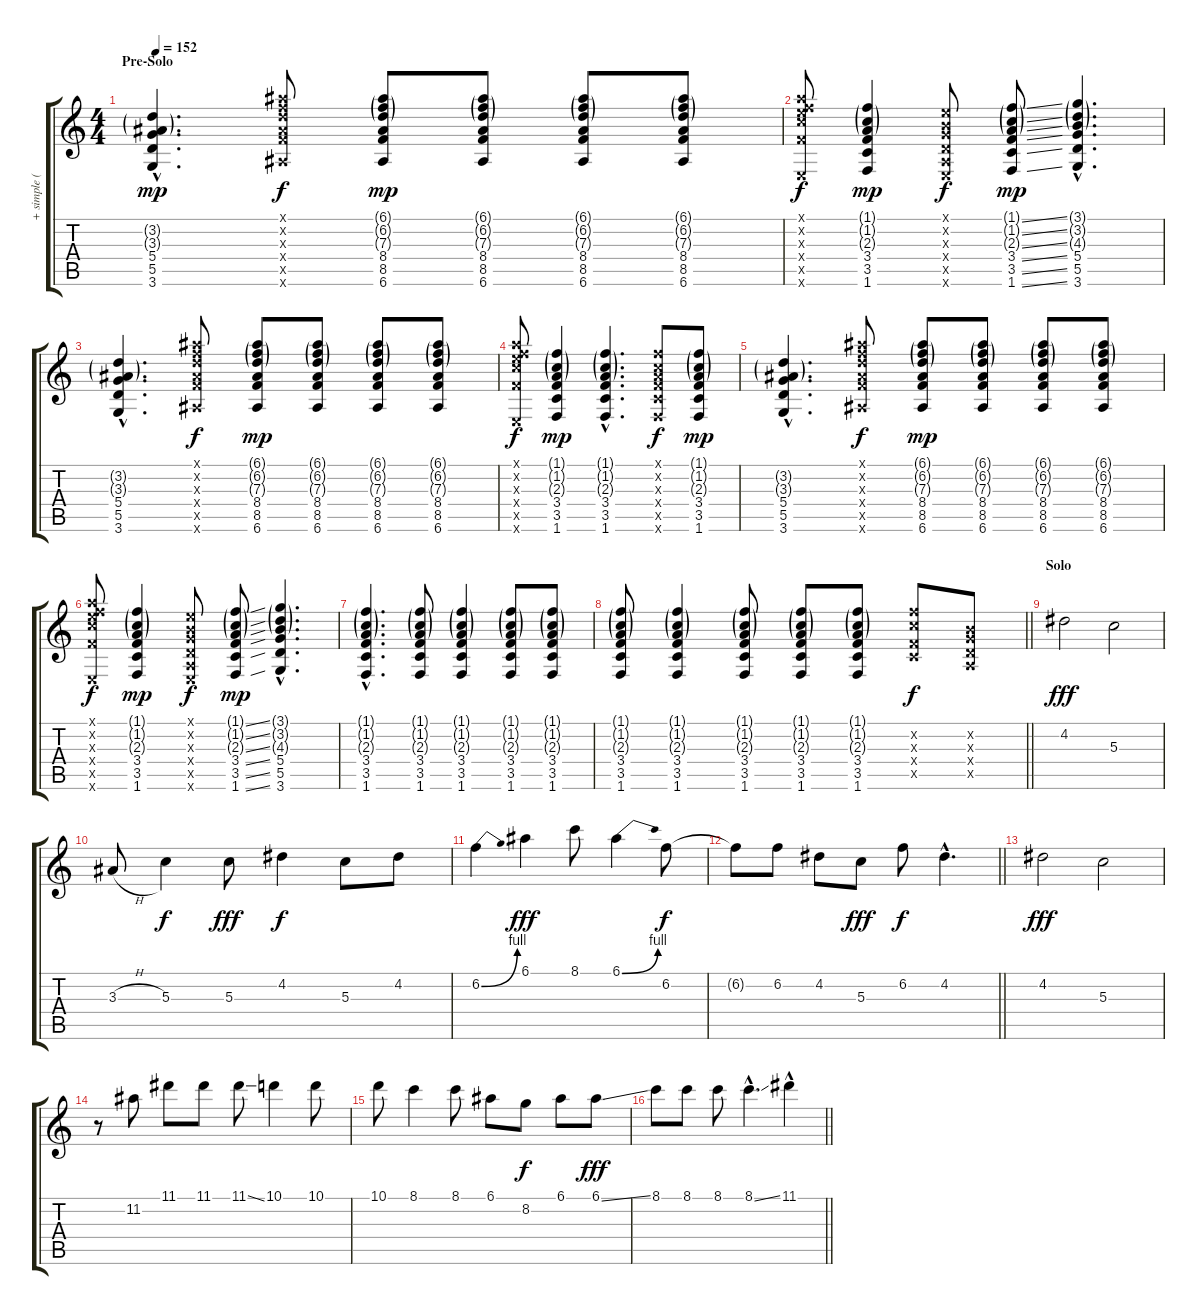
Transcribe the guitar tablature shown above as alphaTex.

\track ("+ simple (easy as pie !) (4electric) " "+ simple (") {instrument electricguitarclean}
\staff {score tabs}
\tuning (E4 B3 G3 D3 A2 E2) {hide}
\ts (4 4)
\section ("" "Pre-Solo")
\tempo 152
\clef g2
\ks c
(3.2{g hac} 3.3{g hac} 5.4{hac} 5.5{hac} 3.6{hac}).4{d dy mp} (6.1{x} 6.2{x} 7.3{x} 8.4{x} 8.5{x} 6.6{x}).8{dy f} (6.1{g} 6.2{g} 7.3{g} 8.4 8.5 6.6).8{dy mp} (6.1{g} 6.2{g} 7.3{g} 8.4 8.5 6.6).8 (6.1{g} 6.2{g} 7.3{g} 8.4 8.5 6.6).8 (6.1{g} 6.2{g} 7.3{g} 8.4 8.5 6.6).8 |
(0.1{x} 10.2{x} 10.3{x} 10.4{x} 8.5{x} 0.6{x}).8{dy f} (1.1{g} 1.2{g} 2.3{g} 3.4 3.5 1.6).4{dy mp} (0.1{x} 0.2{x} 0.3{x} 0.4{x} 0.5{x} 0.6{x}).8{dy f} (1.1{ss g} 1.2{ss g} 2.3{ss g} 3.4{ss} 3.5{ss} 1.6{ss}).8{dy mp} (3.1{g hac} 3.2{g hac} 4.3{g hac} 5.4{hac} 5.5{hac} 3.6{hac}).4{d} |
(3.2{g hac} 3.3{g hac} 5.4{hac} 5.5{hac} 3.6{hac}).4{d} (6.1{x} 6.2{x} 7.3{x} 8.4{x} 8.5{x} 6.6{x}).8{dy f} (6.1{g} 6.2{g} 7.3{g} 8.4 8.5 6.6).8{dy mp} (6.1{g} 6.2{g} 7.3{g} 8.4 8.5 6.6).8 (6.1{g} 6.2{g} 7.3{g} 8.4 8.5 6.6).8 (6.1{g} 6.2{g} 7.3{g} 8.4 8.5 6.6).8 |
(0.1{x} 10.2{x} 10.3{x} 10.4{x} 8.5{x} 0.6{x}).8{dy f} (1.1{g} 1.2{g} 2.3{g} 3.4 3.5 1.6).4{dy mp} (1.1{g hac} 1.2{g hac} 2.3{g hac} 3.4{hac} 3.5{hac} 1.6{hac}).4{d} (1.1{x} 1.2{x} 2.3{x} 3.4{x} 3.5{x} 1.6{x}).8{dy f} (1.1{g} 1.2{g} 2.3{g} 3.4 3.5 1.6).8{dy mp} |
(3.2{g hac} 3.3{g hac} 5.4{hac} 5.5{hac} 3.6{hac}).4{d} (6.1{x} 6.2{x} 7.3{x} 8.4{x} 8.5{x} 6.6{x}).8{dy f} (6.1{g} 6.2{g} 7.3{g} 8.4 8.5 6.6).8{dy mp} (6.1{g} 6.2{g} 7.3{g} 8.4 8.5 6.6).8 (6.1{g} 6.2{g} 7.3{g} 8.4 8.5 6.6).8 (6.1{g} 6.2{g} 7.3{g} 8.4 8.5 6.6).8 |
(0.1{x} 10.2{x} 10.3{x} 10.4{x} 8.5{x} 0.6{x}).8{dy f} (1.1{g} 1.2{g} 2.3{g} 3.4 3.5 1.6).4{dy mp} (0.1{x} 0.2{x} 0.3{x} 0.4{x} 0.5{x} 0.6{x}).8{dy f} (1.1{ss g} 1.2{ss g} 2.3{ss g} 3.4{ss} 3.5{ss} 1.6{ss}).8{dy mp} (3.1{g hac} 3.2{g hac} 4.3{g hac} 5.4{hac} 5.5{hac} 3.6{hac}).4{d} |
(1.1{g hac} 1.2{g hac} 2.3{g hac} 3.4{hac} 3.5{hac} 1.6{hac}).4{d} (1.1{g} 1.2{g} 2.3{g} 3.4 3.5 1.6).8 (1.1{g} 1.2{g} 2.3{g} 3.4 3.5 1.6).4 (1.1{g} 1.2{g} 2.3{g} 3.4 3.5 1.6).8 (1.1{g} 1.2{g} 2.3{g} 3.4 3.5 1.6).8 |
\barLineRight lightlight
(1.1{g} 1.2{g} 2.3{g} 3.4 3.5 1.6).8 (1.1{g} 1.2{g} 2.3{g} 3.4 3.5 1.6).4 (1.1{g} 1.2{g} 2.3{g} 3.4 3.5 1.6).8 (1.1{g} 1.2{g} 2.3{g} 3.4 3.5 1.6).8 (1.1{g} 1.2{g} 2.3{g} 3.4 3.5 1.6).8 (6.2{x} 5.3{x} 3.4{x} 3.5{x}).8{dy f} (0.2{x} 0.3{x} 0.4{x} 0.5{x}).8 |
\section ("" "Solo")
4.2.2{dy fff} 5.3.2 |
3.3{h}.8 5.3.4{dy f} 5.3.8{dy fff} 4.2.4{dy f} 5.3.8 4.2.8 |
6.2{be (bend 0 0 60 4)}.4 6.1.4{dy fff} 8.1.8 6.1{be (bend 0 0 60 4)}.4 6.2.8{dy f} |
\barLineRight lightlight
6.2{t}.8 6.2.8 4.2.8 5.3.8{dy fff} 6.2.8{dy f} 4.2{hac}.4{d} |
4.2.2{dy fff} 5.3.2 |
r.8 11.2.8 11.1.8 11.1.8 11.1{ss}.8 10.1.4 10.1.8 |
10.1.8 8.1.4 8.1.8 6.1.8 8.2.8{dy f} 6.1.8 6.1{ss}.8{dy fff} |
\barLineRight lightlight
8.1.8 8.1.8 8.1.8 8.1{ss hac}.4{d} 11.1{hac}.4
